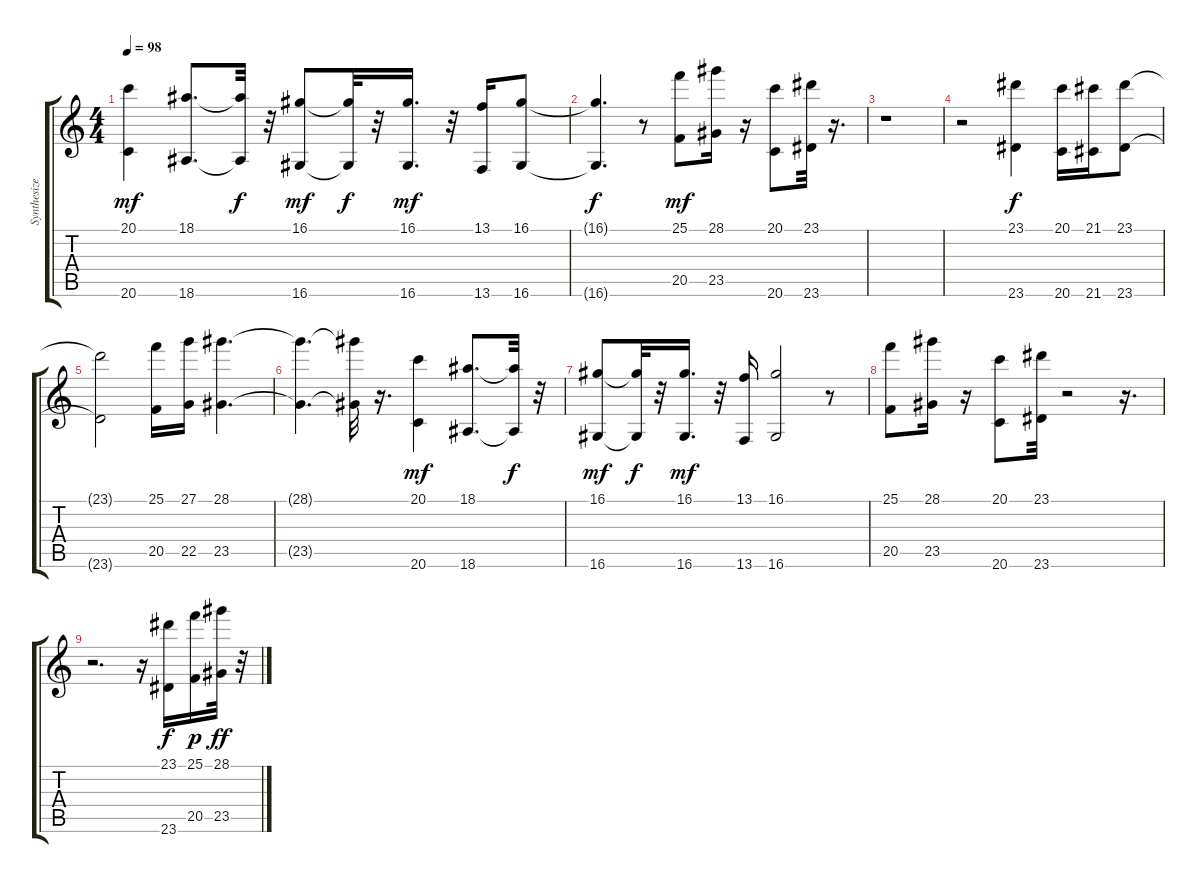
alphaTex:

\track ("Synthesizer" "Synthesize") {instrument stringensemble1}
\staff {score tabs}
\tuning (E4 B3 G3 D3 A2 E2) {hide}
\ts (4 4)
\tempo 98
\clef g2
\ks c
(20.1 20.6).4{dy mf} (18.1 18.6).8{d} (18.1{t} 18.6{t}).32{dy f} r.32 (16.1 16.6).8{dy mf} (16.1{t} 16.6{t}).32{dy f} r.32 (16.1 16.6).16{d dy mf} r.32 (13.1 13.6).16 (16.1 16.6).8 |
(16.1{t} 16.6{t}).4{d dy f} r.8 (25.1 20.5).8{dy mf} (28.1 23.5).16 r.16 (20.1 20.6).8 (23.1 23.6).32 r.16{d} |
r.1 |
r.2 (23.1 23.6).4{dy f} (20.1 20.6).16 (21.1 21.6).16 (23.1 23.6).8 |
(23.1{t} 23.6{t}).2 (25.1 20.5).16 (27.1 22.5).16 (28.1 23.5).4{d} |
(28.1{t} 23.5{t}).4{d} (28.1{t} 23.5{t}).32 r.16{d} (20.1 20.6).4{dy mf} (18.1 18.6).8{d} (18.1{t} 18.6{t}).32{dy f} r.32 |
(16.1 16.6).8{dy mf} (16.1{t} 16.6{t}).32{dy f} r.32 (16.1 16.6).16{d dy mf} r.32 (13.1 13.6).16 (16.1 16.6).2 r.8 |
(25.1 20.5).8 (28.1 23.5).16 r.16 (20.1 20.6).8 (23.1 23.6).32 r.2 r.16{d} |
r.2{d} r.16 (23.1 23.6).16{dy f} (25.1 20.5).16{dy p} (28.1 23.5).32{dy ff} r.32
